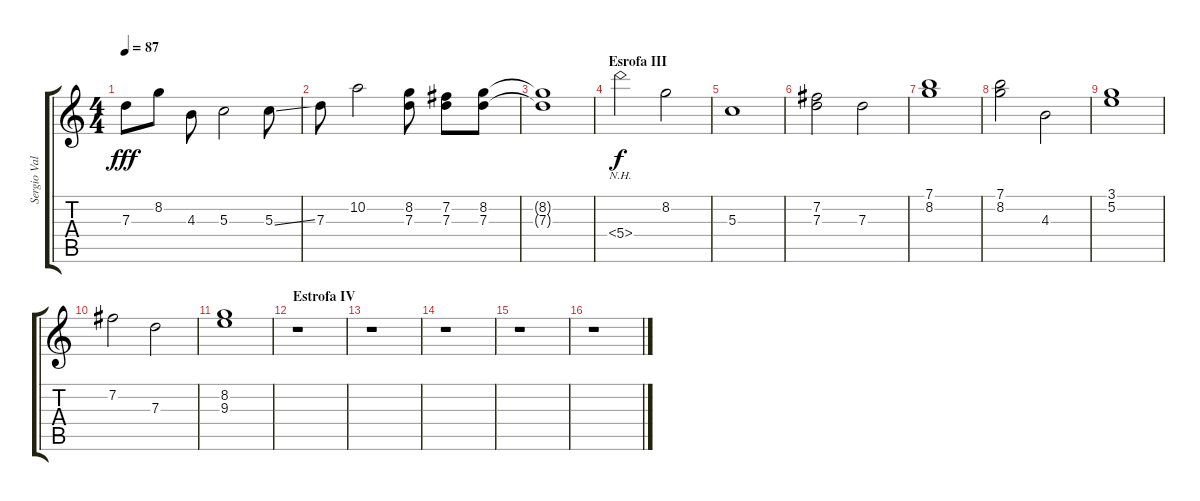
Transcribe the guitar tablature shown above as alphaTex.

\track ("Sergio Vallín (solo)" "Sergio Val") {instrument overdrivenguitar}
\staff {score tabs}
\tuning (E4 B3 G3 D3 A2 E2) {hide}
\ts (4 4)
\tempo 87
\clef g2
\ks c
7.3.8{dy fff} 8.2.8 4.3.8 5.3.2 5.3{ss}.8 |
7.3.8 10.2.2 (8.2 7.3).8 (7.2 7.3).8 (8.2 7.3).8 |
(8.2{t} 7.3{t}).1 |
\section ("" "Esrofa III")
5.4{nh}.2{dy f} 8.2.2 |
5.3.1 |
(7.2 7.3).2 7.3.2 |
(7.1 8.2).1 |
(7.1 8.2).2 4.3.2 |
(3.1 5.2).1 |
7.2.2 7.3.2 |
(8.2 9.3).1 |
\section ("" "Estrofa IV")
r.1 |
r.1 |
r.1 |
r.1 |
r.1
